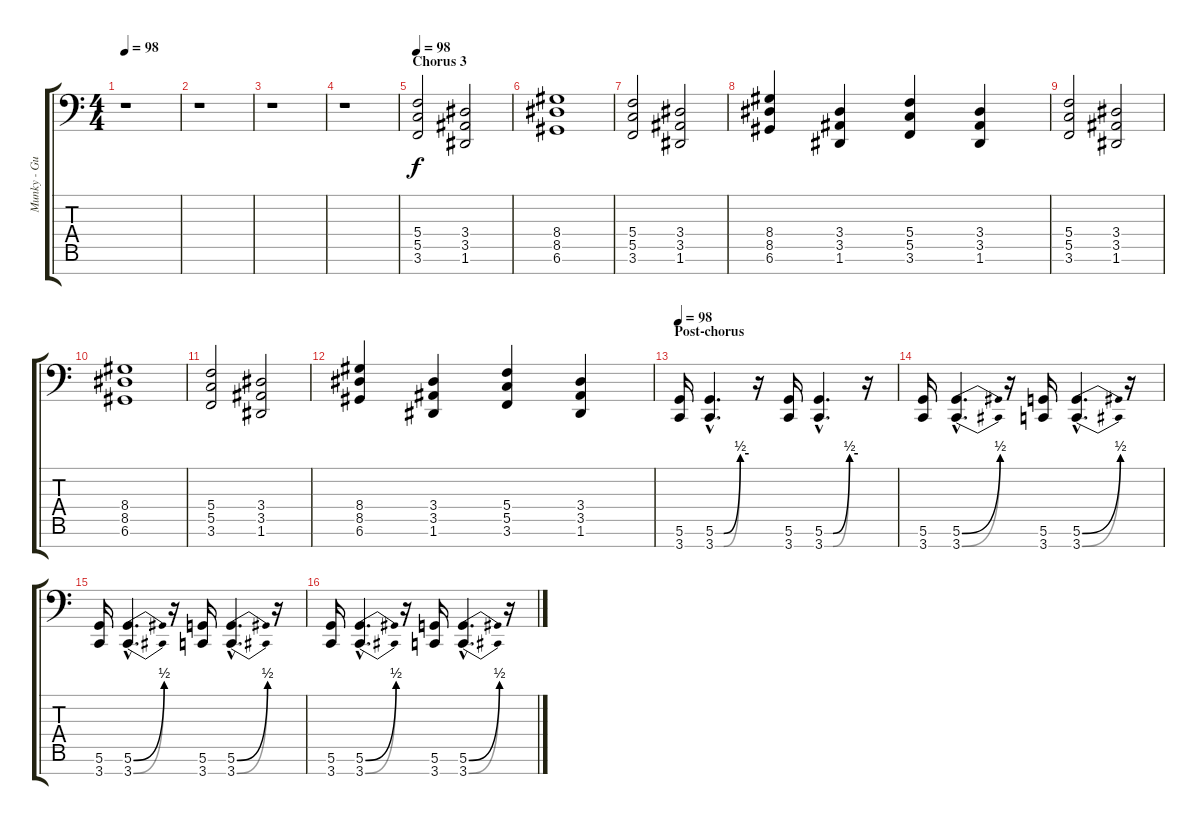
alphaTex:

\track ("Munky - Guitar" "Munky - Gu") {instrument lead2sawtooth}
\staff {score tabs}
\tuning (D4 A3 F3 C3 G2 D2 A1) {hide}
\ts (4 4)
\tempo 98
\clef f4
\ks c
r.1{dy f} |
r.1 |
r.1 |
r.1 |
\section ("" "Chorus 3")
\tempo 98
(5.4 5.5 3.6).2{volume 8 instrument distortionguitar} (3.4 3.5 1.6).2 |
(8.4 8.5 6.6).1 |
(5.4 5.5 3.6).2 (3.4 3.5 1.6).2 |
(8.4 8.5 6.6).4 (3.4 3.5 1.6).4 (5.4 5.5 3.6).4 (3.4 3.5 1.6).4 |
(5.4 5.5 3.6).2 (3.4 3.5 1.6).2 |
(8.4 8.5 6.6).1 |
(5.4 5.5 3.6).2 (3.4 3.5 1.6).2 |
(8.4 8.5 6.6).4 (3.4 3.5 1.6).4 (5.4 5.5 3.6).4 (3.4 3.5 1.6).4 |
\section ("" "Post-chorus")
\tempo 98
(5.6 3.7).16{volume 10 instrument distortionguitar} (5.6{be (custom 0 0 15 0 45 2 60 2) hac} 3.7{be (custom 0 0 15 0 45 2 60 2) hac}).4{d} r.16 (5.6 3.7).16 (5.6{be (custom 0 0 15 0 45 2 60 2) hac} 3.7{be (custom 0 0 15 0 45 2 60 2) hac}).4{d} r.16 |
(5.6 3.7).16 (5.6{be (bend 0 0 60 2) hac} 3.7{be (bend 0 0 60 2) hac}).4{d} r.16 (5.6 3.7).16 (5.6{be (bend 0 0 60 2) hac} 3.7{be (bend 0 0 60 2) hac}).4{d} r.16 |
(5.6 3.7).16 (5.6{be (bend 0 0 60 2) hac} 3.7{be (bend 0 0 60 2) hac}).4{d} r.16 (5.6 3.7).16 (5.6{be (bend 0 0 60 2) hac} 3.7{be (bend 0 0 60 2) hac}).4{d} r.16 |
(5.6 3.7).16 (5.6{be (bend 0 0 60 2) hac} 3.7{be (bend 0 0 60 2) hac}).4{d} r.16 (5.6 3.7).16 (5.6{be (bend 0 0 60 2) hac} 3.7{be (bend 0 0 60 2) hac}).4{d} r.16
